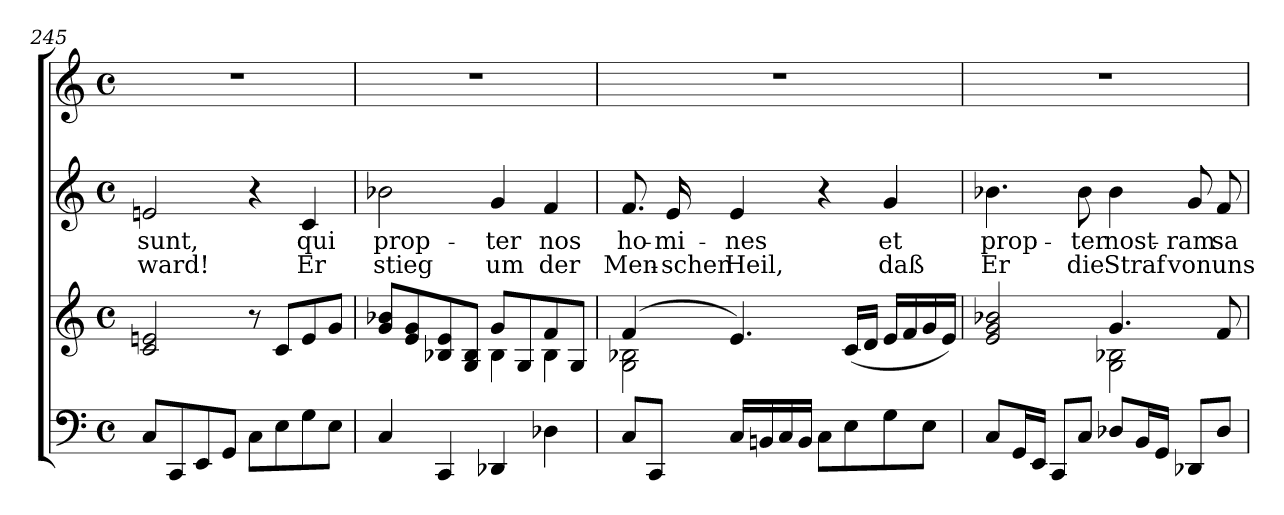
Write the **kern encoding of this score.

**kern	**kern	**kern	**text	**text	**kern
*part3	*part3	*part2	*part2	*part2	*part1
*staff4	*staff3	*staff2	*staff2	*staff2	*staff1
*clefF4	*clefG2	*clefG2	*	*	*clefG2
*k[]	*k[]	*k[]	*	*	*k[]
*C:	*C:	*C:	*	*	*C:
*M4/4	*M4/4	*M4/4	*	*	*M4/4
*met(c)	*met(c)	*met(c)	*	*	*met(c)
=245	=245	=245	=245	=245	=245
!	!	!	!LO:LY:b	!LO:LY:b	!
8C/L	2c/ 2en/	2en/	sunt,	ward!	1r
8CC/	.	.	.	.	.
8EE/	.	.	.	.	.
8GG/J	.	.	.	.	.
8C\L	8r	4r	.	.	.
8E\	8c/L	.	.	.	.
!	!	!	!LO:LY:b	!LO:LY:b	!
8G\	8e/	4c/	qui	Er	.
8E\J	8g/J	.	.	.	.
=246	=246	=246	=246	=246	=246
*	*^	*	*	*	*
!	!	!	!	!LO:LY:b	!LO:LY:b	!
4C/	8g/ 8b-X/L	2ryy	2b-X\	prop-	stieg	1r
.	8e/ 8g/	.	.	.	.	.
4CC/	8B-X/ 8e/	.	.	.	.	.
.	8G/ 8B-/J	.	.	.	.	.
!	!	!	!	!LO:LY:b	!LO:LY:b	!
4DD-X/	8g/L	4B-\	4g/	-ter	um	.
.	8G/	.	.	.	.	.
!	!	!	!	!LO:LY:b	!LO:LY:b	!
4D-X\	8f/	4B-\	4f/	nos	der	.
.	8G/J	.	.	.	.	.
=247	=247	=247	=247	=247	=247	=247
!	!	!	!	!LO:LY:b	!LO:LY:b	!
8C/L	(4f/	2G\ 2B-X\	8.f/	ho-	Men-	1r
8CC/J	.	.	.	.	.	.
!	!	!	!	!LO:LY:b	!LO:LY:b	!
.	.	.	16e/	-mi-	-schen	.
!	!	!	!	!LO:LY:b	!LO:LY:b	!
16C/LL	4.e/)	.	4e/	-nes	Heil,	.
16BBn/	.	.	.	.	.	.
16C/	.	.	.	.	.	.
16BB/JJ	.	.	.	.	.	.
8C\L	.	2ryy	4r	.	.	.
8E\	(<16c/LL	.	.	.	.	.
.	16d/JJ	.	.	.	.	.
!	!	!	!	!LO:LY:b	!LO:LY:b	!
8G\	16e/LL	.	4g/	et	daß	.
.	16f/	.	.	.	.	.
8E\J	16g/	.	.	.	.	.
.	16e/JJ)	.	.	.	.	.
!!LO:PB:g=z
=248	=248	=248	=248	=248	=248	=248
!	!	!	!	!LO:LY:b	!LO:LY:b	!
8C/L	2e/ 2g/ 2b-X/	2ryy	4.b-X\	prop-	Er	1r
16GG/L	.	.	.	.	.	.
16EE/JJ	.	.	.	.	.	.
8CC/L	.	.	.	.	.	.
!	!	!	!	!LO:LY:b	!LO:LY:b	!
8C/J	.	.	8b-\	-ter	die	.
!	!	!	!	!LO:LY:b	!LO:LY:b	!
8D-X/L	4.g/	2G\ 2B-X\	4b-\	nost-	Straf	.
16BB/L	.	.	.	.	.	.
16GG/JJ	.	.	.	.	.	.
!	!	!	!	!LO:LY:b	!LO:LY:b	!
8DD-X/L	.	.	8g/	-ram	von	.
!	!	!	!	!LO:LY:b	!LO:LY:b	!
8D-/J	8f/	.	8f/	sa-	uns	.
*	*v	*v	*	*	*	*
=	=	=	=	=	=
*-	*-	*-	*-	*-	*-
